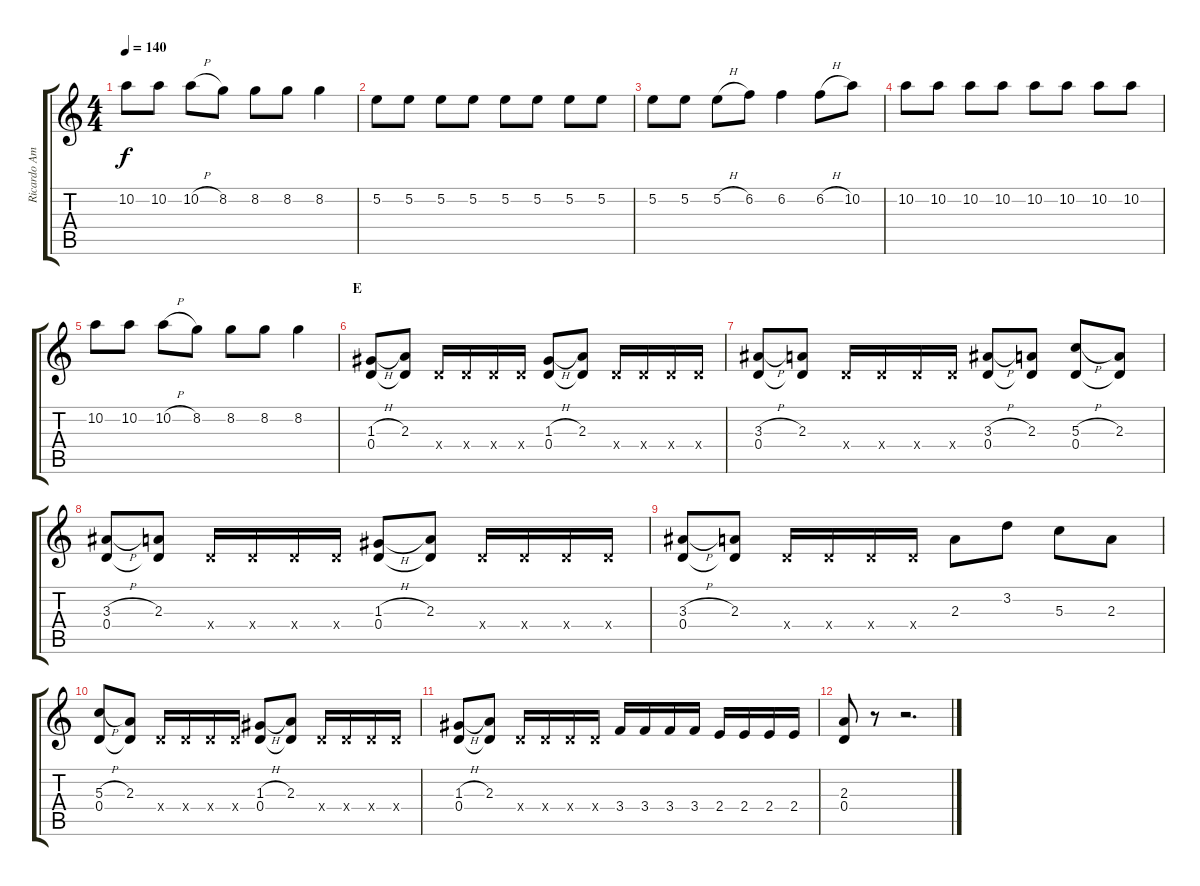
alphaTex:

\track ("Ricardo Amorim" "Ricardo Am") {instrument distortionguitar}
\staff {score tabs}
\tuning (E4 B3 G3 D3 A2 E2) {hide}
\ts (4 4)
\tempo 140
\clef g2
\ks c
10.2.8{dy f} 10.2.8 10.2{h}.8 8.2.8 8.2.8 8.2.8 8.2.4 |
5.2.8 5.2.8 5.2.8 5.2.8 5.2.8 5.2.8 5.2.8 5.2.8 |
5.2.8 5.2.8 5.2{h}.8 6.2.8 6.2.4 6.2{h}.8 10.2.8 |
10.2.8 10.2.8 10.2.8 10.2.8 10.2.8 10.2.8 10.2.8 10.2.8 |
10.2.8 10.2.8 10.2{h}.8 8.2.8 8.2.8 8.2.8 8.2.4 |
\section ("" "E")
(1.3{h} 0.4).8 (2.3 0.4{t}).8 0.4{x}.16 0.4{x}.16 0.4{x}.16 0.4{x}.16 (1.3{h} 0.4).8 (2.3 0.4{t}).8 0.4{x}.16 0.4{x}.16 0.4{x}.16 0.4{x}.16 |
(3.3{h} 0.4).8 (2.3 0.4{t}).8 0.4{x}.16 0.4{x}.16 0.4{x}.16 0.4{x}.16 (3.3{h} 0.4).8 (2.3 0.4{t}).8 (5.3{h} 0.4).8 (2.3 0.4{t}).8 |
(3.3{h} 0.4).8 (2.3 0.4{t}).8 0.4{x}.16 0.4{x}.16 0.4{x}.16 0.4{x}.16 (1.3{h} 0.4).8 (2.3 0.4{t}).8 0.4{x}.16 0.4{x}.16 0.4{x}.16 0.4{x}.16 |
(3.3{h} 0.4).8 (2.3 0.4{t}).8 0.4{x}.16 0.4{x}.16 0.4{x}.16 0.4{x}.16 2.3.8 3.2.8 5.3.8 2.3.8 |
(5.3{h} 0.4).8 (2.3 0.4{t}).8 0.4{x}.16 0.4{x}.16 0.4{x}.16 0.4{x}.16 (1.3{h} 0.4).8 (2.3 0.4{t}).8 0.4{x}.16 0.4{x}.16 0.4{x}.16 0.4{x}.16 |
(1.3{h} 0.4).8 (2.3 0.4{t}).8 0.4{x}.16 0.4{x}.16 0.4{x}.16 0.4{x}.16 3.4.16 3.4.16 3.4.16 3.4.16 2.4.16 2.4.16 2.4.16 2.4.16 |
(2.3 0.4).8 r.8 r.2{d}
